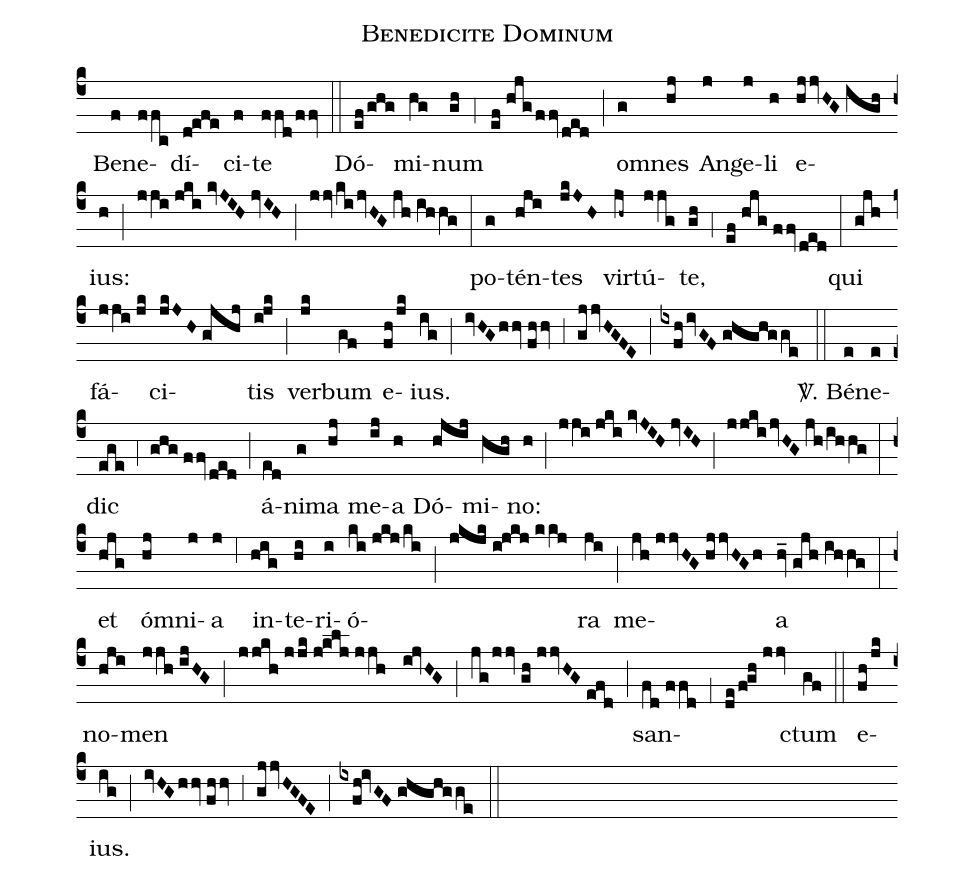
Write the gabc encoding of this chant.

name:Benedicite Dominum;
mode:III;
office-part:Responsoria;
%%
(c4) () Be(f)ne(ffc)dí(d!efe)ci(f)te(ffd/ffv) (::) Dó(ef/ghg)mi(hg)num(gh) (,4) (ef//hjg/ffv/ded) (;) om(g)nes(hj) An(j)ge(j)li(h) e(hjjvHG//igh)ius:(h) (;) (jji//jki//kvJIH//jvIH) (;) (jjv/ki/jvHG//jh//ihhg) (:) po(g)tén(hji)tes(jkJH) vir(jh~)tú(jjg)te,(gh) (,4) (ef//hjg//ffv/ded) (:) qui(gjh) fá(jji//jk)ci(jkJH//gjhj)tis(i!jk) (;) ver(jk)bum(gf) e(fh/jk)ius.(ig) (;) (ivHG/hhv//fhhv) (,3) (gjjvHGFE) (;) (ixfh/ivGF//ghghgge) (::) <sp>V/</sp>. Bé(e)ne(e)dic(ege) (,4) (ghg//ffv/ded) (;) á(ed)ni(g)ma(hj) me(ij)a(h) Dó(hjij)mi(hgh)no:(h) (;) (jji//jki//kvJIH//jvIH) (;) (jjki/jvHG//jh/ihhg) (:) et(hjg) óm(hj)ni(j)a(j) (,6) in(hig)te(hi)ri(i)ó(ki//jkj/ki)(;)(jkjk//i!jkj//kkj)ra(ji) (;) me(jh//jjvHG//hjjvHGh)a(hv_//gjh//ihhg) (:) no(hji)men(jjh//ijHG) (;) (jjkh//jjk//j!klj//jjh) (i!jvHG) (;) (jg/jjv//gh//jjvHG//efd) (;) san(fd//ffd)(,1)(de/f!gh//jjv>)ctum(gf) (::) e(fh/jk)ius.(ig) (;) (ivHG/hhv//fhhv) (,3) (gjjvHGFE) (;) (ixfh!ivGF//ghghgge) (::)
